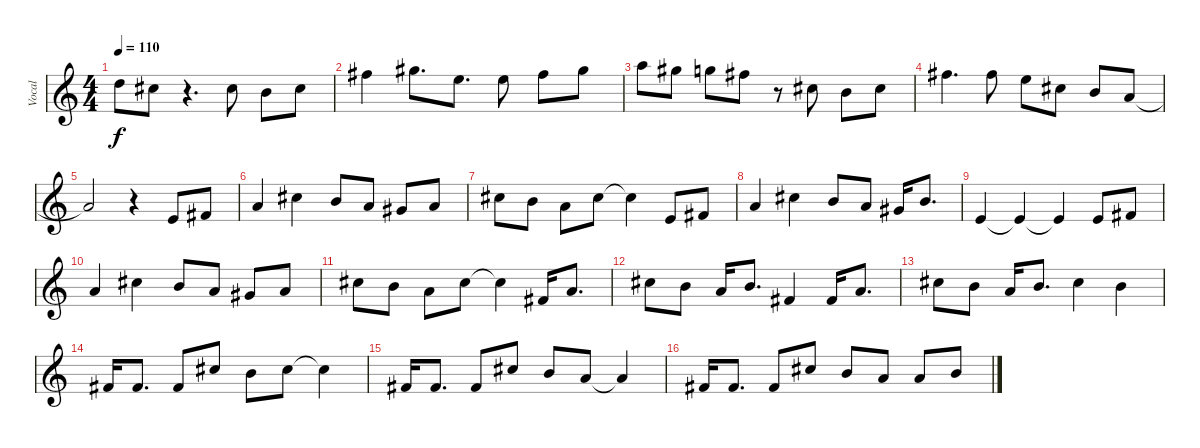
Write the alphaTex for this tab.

\track ("Vocal" "Vocal") {instrument acousticguitarnylon}
\staff {score}
\tuning (E4 B3 G3 D3 A2 E2) {hide}
\ts (4 4)
\tempo 110
\clef g2
\ks c
7.3.8{dy f} 6.3.8 r.4{d} 6.3.8 9.4.8 6.3.8 |
7.2.4{txt ""} 9.2.8{d} 9.3.8{d} 9.3.8 7.2.8 9.2.8 |
10.2.8 9.2.8 8.2.8 7.2.8 r.8 6.3.8 9.4.8 6.3.8 |
7.2.4{d} 7.2.8 9.3.8 6.3.8 9.4.8 7.4.8 |
7.4{t}.2 r.4 7.5.8 9.5.8 |
7.4.4 6.3.4 9.4.8 7.4.8 6.4.8 7.4.8 |
6.3.8 9.4.8 7.4.8 6.3.8 6.3{t}.4 7.5.8 9.5.8 |
7.4.4 6.3.4 9.4.8 7.4.8 6.4.16 9.4.8{d} |
7.5.4 7.5{t}.4 7.5{t}.4 7.5.8 9.5.8 |
7.4.4 6.3.4 9.4.8 7.4.8 6.4.8 7.4.8 |
6.3.8 9.4.8 7.4.8 6.3.8 6.3{t}.4 9.5.16 7.4.8{d} |
6.3.8 9.4.8 7.4.16 9.4.8{d} 9.5.4 9.5.16 7.4.8{d} |
6.3.8 9.4.8 7.4.16 9.4.8{d} 6.3.4 9.4.4 |
9.5.16 9.5.8{d} 9.5.8 6.3.8 9.4.8 6.3.8 6.3{t}.4 |
9.5.16 9.5.8{d} 9.5.8 6.3.8 9.4.8 7.4.8 7.4{t}.4 |
9.5.16 9.5.8{d} 9.5.8 6.3.8 9.4.8 7.4.8 7.4.8 9.4.8
